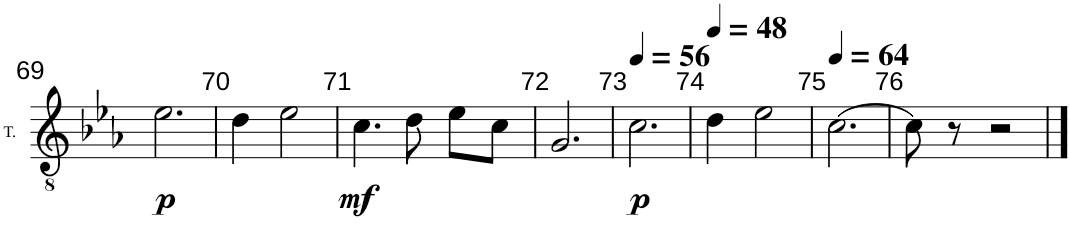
**kern	**dynam
*part1	*part1
*staff1	*staff1
*I"Tenor	*
*I'T.	*
!!LO:PB:g=z
*clefGv2	*
*k[b-e-a-]	*
*M3/4	*
=69	=69
!	!LO:DY:b
2.e-\	p
=70	=70
4d\	.
2e-\	.
=71	=71
!	!LO:DY:b
4.c\	mf
8d\	.
8e-\L	.
8c\J	.
=72	=72
2.G/	.
=73	=73
*MM56	*
!	!LO:DY:b
2.c\	p
=74	=74
*MM48	*
4d\	.
2e-\	.
=75	=75
*MM64	*
[2.c\	.
=76	=76
8c\]	.
8r	.
2r	.
==	==
*-	*-
